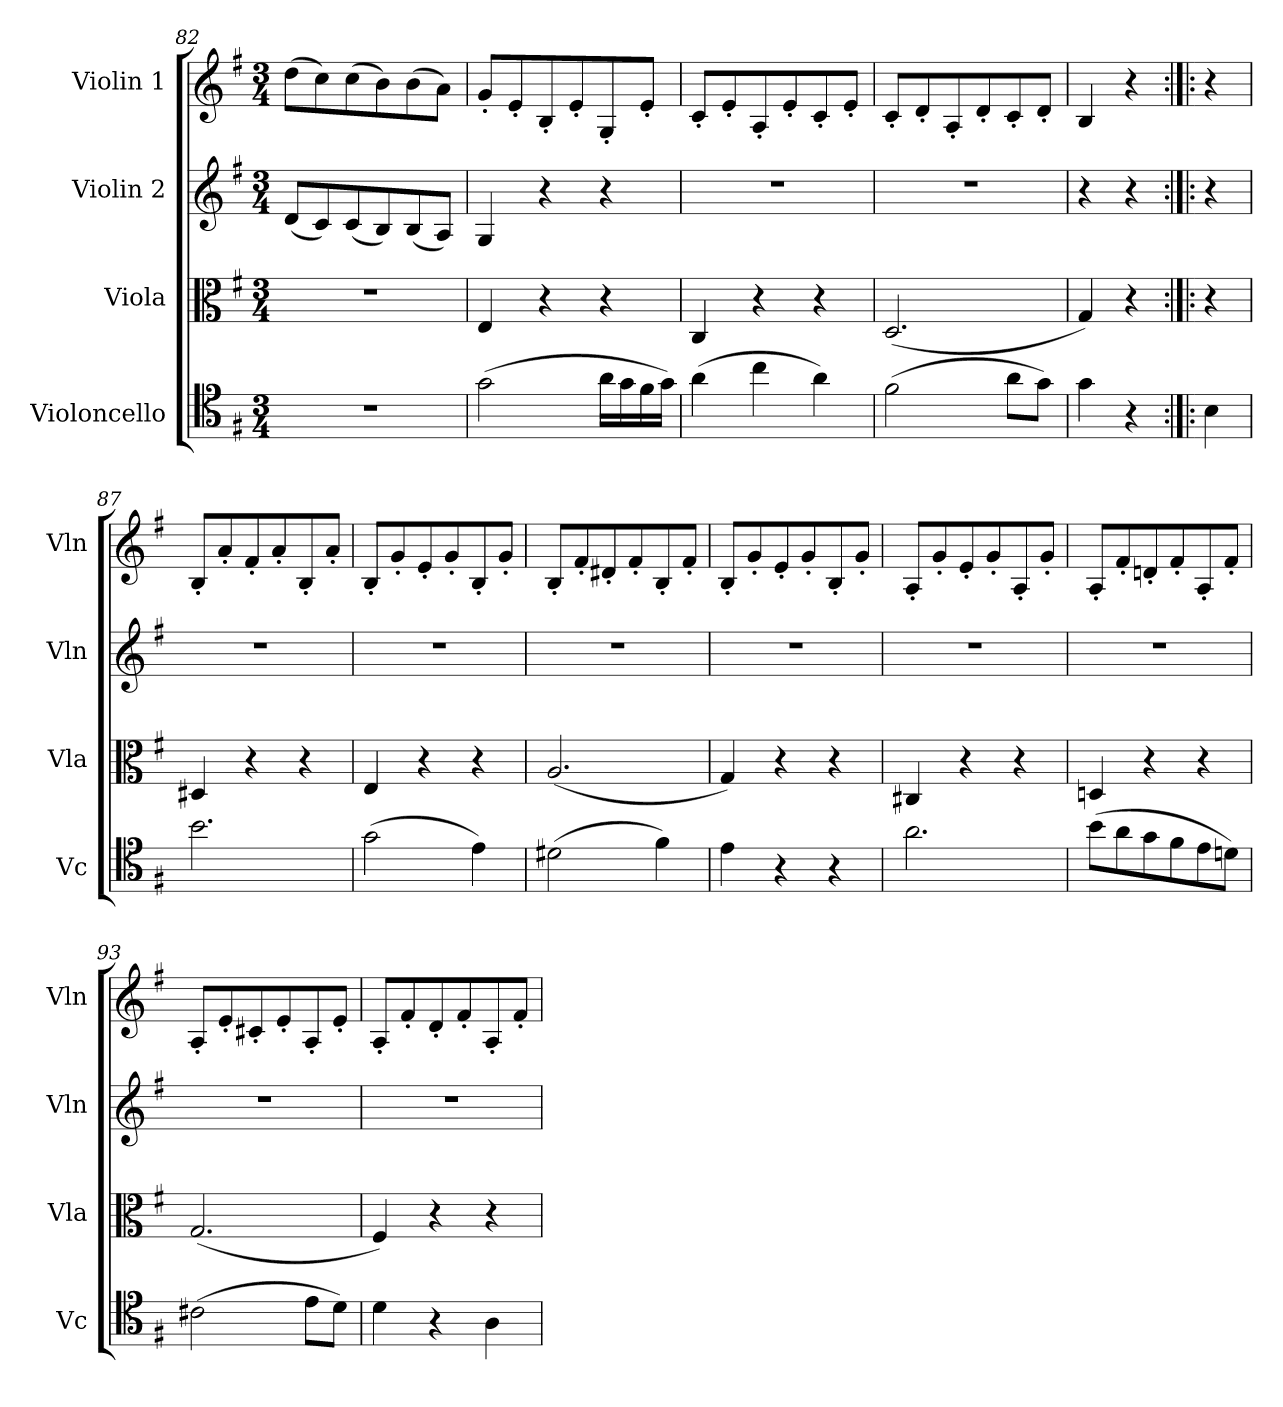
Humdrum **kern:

**kern	**kern	**kern	**kern
*part4	*part3	*part2	*part1
*staff4	*staff3	*staff2	*staff1
*I"Violoncello	*I"Viola	*I"Violin 2	*I"Violin 1
*I'Vc	*I'Vla	*I'Vln	*I'Vln
!!LO:PB:g=z
*clefC4	*clefC3	*clefG2	*clefG2
*k[f#]	*k[f#]	*k[f#]	*k[f#]
*M3/4	*M3/4	*M3/4	*M3/4
=82	=82	=82	=82
2.r	2.r	(8d/L	(8dd\L
.	.	8c/)	8cc\)
.	.	(8c/	(8cc\
.	.	8B/)	8b\)
.	.	(8B/	(8b\
.	.	8A/J)	8a\J)
=83	=83	=83	=83
(2g\	4E/	4G/	8g'/L
.	.	.	8e'/
.	4r	4r	8B'/
.	.	.	8e'/
16a\LL	4r	4r	8G'/
16g\	.	.	.
16f#\	.	.	8e'/J
16g\JJ)	.	.	.
=84	=84	=84	=84
(4a\	4C/	2.r	8c'/L
.	.	.	8e'/
4cc\	4r	.	8A'/
.	.	.	8e'/
4a\)	4r	.	8c'/
.	.	.	8e'/J
=85	=85	=85	=85
(2f#\	(2.D/	2.r	8c'/L
.	.	.	8d'/
.	.	.	8A'/
.	.	.	8d'/
8a\L	.	.	8c'/
8g\J)	.	.	8d'/J
=86	=86	=86	=86
4g\	4G/)	4r	4B/
4r	4r	4r	4r
=86X3:|!|:	=86X3:|!|:	=86X3:|!|:	=86X3:|!|:
4B\	4r	4r	4r
=87	=87	=87	=87
2.b\	4D#X/	2.r	8B'/L
.	.	.	8a'/
.	4r	.	8f#'/
.	.	.	8a'/
.	4r	.	8B'/
.	.	.	8a'/J
=88	=88	=88	=88
(2g\	4E/	2.r	8B'/L
.	.	.	8g'/
.	4r	.	8e'/
.	.	.	8g'/
4e\)	4r	.	8B'/
.	.	.	8g'/J
=89	=89	=89	=89
(2d#X\	(2.A/	2.r	8B'/L
.	.	.	8f#'/
.	.	.	8d#X'/
.	.	.	8f#'/
4f#\)	.	.	8B'/
.	.	.	8f#'/J
!!LO:LB:g=z
=90	=90	=90	=90
4e\	4G/)	2.r	8B'/L
.	.	.	8g'/
4r	4r	.	8e'/
.	.	.	8g'/
4r	4r	.	8B'/
.	.	.	8g'/J
=91	=91	=91	=91
2.a\	4C#X/	2.r	8A'/L
.	.	.	8g'/
.	4r	.	8e'/
.	.	.	8g'/
.	4r	.	8A'/
.	.	.	8g'/J
=92	=92	=92	=92
(8b\L	4Dn/	2.r	8A'/L
8a\	.	.	8f#'/
8g\	4r	.	8dn'/
8f#\	.	.	8f#'/
8e\	4r	.	8A'/
8dn\J)	.	.	8f#'/J
=93	=93	=93	=93
(2c#X\	(2.G/	2.r	8A'/L
.	.	.	8e'/
.	.	.	8c#X'/
.	.	.	8e'/
8e\L	.	.	8A'/
8d\J)	.	.	8e'/J
=94	=94	=94	=94
4d\	4F#/)	2.r	8A'/L
.	.	.	8f#'/
4r	4r	.	8d'/
.	.	.	8f#'/
4A\	4r	.	8A'/
.	.	.	8f#'/J
=	=	=	=
*-	*-	*-	*-
